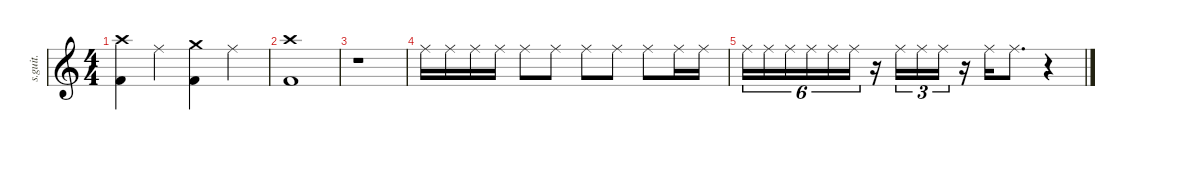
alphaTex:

\defaultSystemsLayout 4
\hideDynamics
\bracketExtendMode nobrackets
\track ("Steven Adler" "s.guit.") {instrument percussion}
\staff {score}
\articulation defaults
\ts (4 4)
\tempo (96 hide)
\clef g2
\ks c
("Crash high (hit)" "Kick (hit) 2").4{lyrics (0 "") lyrics (1 "") lyrics (2 "") lyrics (3 "") lyrics (4 "") dy f} "Ride (middle)".4{lyrics (0 "") lyrics (1 "") lyrics (2 "") lyrics (3 "") lyrics (4 "")} ("Crash medium (hit)" "Kick (hit) 2").4{lyrics (0 "") lyrics (1 "") lyrics (2 "") lyrics (3 "") lyrics (4 "")} "Ride (middle)".4{lyrics (0 "") lyrics (1 "") lyrics (2 "") lyrics (3 "") lyrics (4 "")} |
("Crash high (hit)" "Kick (hit) 2").1{lyrics (0 "") lyrics (1 "") lyrics (2 "") lyrics (3 "") lyrics (4 "")} |
r.1 |
"Ride (middle)".16{lyrics (0 "") lyrics (1 "") lyrics (2 "") lyrics (3 "") lyrics (4 "")} "Ride (middle)".16{lyrics (0 "") lyrics (1 "") lyrics (2 "") lyrics (3 "") lyrics (4 "")} "Ride (middle)".16{lyrics (0 "") lyrics (1 "") lyrics (2 "") lyrics (3 "") lyrics (4 "")} "Ride (middle)".16{lyrics (0 "") lyrics (1 "") lyrics (2 "") lyrics (3 "") lyrics (4 "")} "Ride (middle)".8{lyrics (0 "") lyrics (1 "") lyrics (2 "") lyrics (3 "") lyrics (4 "")} "Ride (middle)".8{lyrics (0 "") lyrics (1 "") lyrics (2 "") lyrics (3 "") lyrics (4 "")} "Ride (middle)".8{lyrics (0 "") lyrics (1 "") lyrics (2 "") lyrics (3 "") lyrics (4 "")} "Ride (middle)".8{lyrics (0 "") lyrics (1 "") lyrics (2 "") lyrics (3 "") lyrics (4 "")} "Ride (middle)".8{lyrics (0 "") lyrics (1 "") lyrics (2 "") lyrics (3 "") lyrics (4 "")} "Ride (middle)".16{lyrics (0 "") lyrics (1 "") lyrics (2 "") lyrics (3 "") lyrics (4 "")} "Ride (middle)".16{lyrics (0 "") lyrics (1 "") lyrics (2 "") lyrics (3 "") lyrics (4 "")} |
"Ride (middle)".16{tu (6 4) lyrics (0 "") lyrics (1 "") lyrics (2 "") lyrics (3 "") lyrics (4 "")} "Ride (middle)".16{tu (6 4) lyrics (0 "") lyrics (1 "") lyrics (2 "") lyrics (3 "") lyrics (4 "")} "Ride (middle)".16{tu (6 4) lyrics (0 "") lyrics (1 "") lyrics (2 "") lyrics (3 "") lyrics (4 "")} "Ride (middle)".16{tu (6 4) lyrics (0 "") lyrics (1 "") lyrics (2 "") lyrics (3 "") lyrics (4 "")} "Ride (middle)".16{tu (6 4) lyrics (0 "") lyrics (1 "") lyrics (2 "") lyrics (3 "") lyrics (4 "")} "Ride (middle)".16{tu (6 4) lyrics (0 "") lyrics (1 "") lyrics (2 "") lyrics (3 "") lyrics (4 "")} r.16 "Ride (middle)".16{tu (3 2) lyrics (0 "") lyrics (1 "") lyrics (2 "") lyrics (3 "") lyrics (4 "")} "Ride (middle)".16{tu (3 2) lyrics (0 "") lyrics (1 "") lyrics (2 "") lyrics (3 "") lyrics (4 "")} "Ride (middle)".16{tu (3 2) lyrics (0 "") lyrics (1 "") lyrics (2 "") lyrics (3 "") lyrics (4 "")} r.16 "Ride (middle)".16{lyrics (0 "") lyrics (1 "") lyrics (2 "") lyrics (3 "") lyrics (4 "")} "Ride (middle)".8{d lyrics (0 "") lyrics (1 "") lyrics (2 "") lyrics (3 "") lyrics (4 "")} r.4
